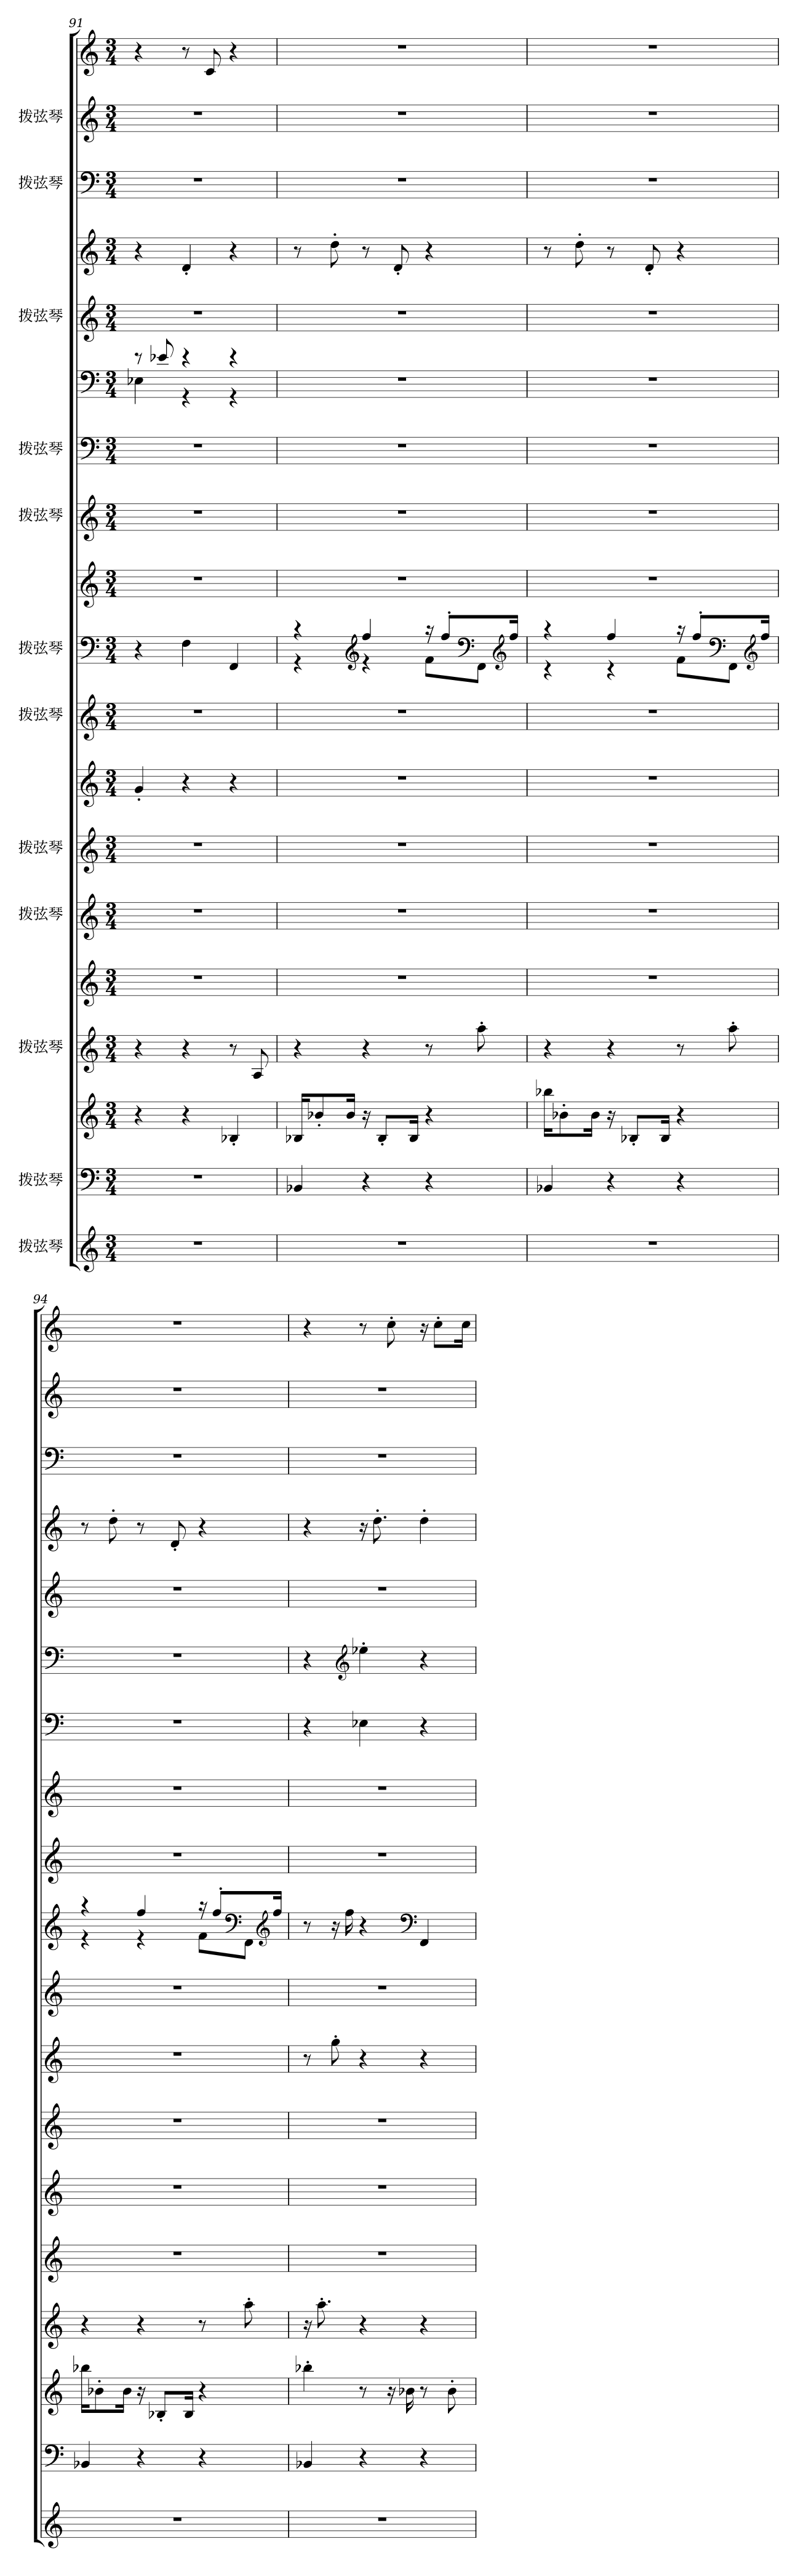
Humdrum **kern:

**kern	**kern	**kern	**kern	**kern	**kern	**kern	**kern	**kern	**kern	**kern	**kern	**kern	**kern	**kern	**kern	**kern	**kern	**kern
*part12	*part11	*part11	*part10	*part10	*part9	*part8	*part8	*part7	*part6	*part6	*part5	*part4	*part4	*part3	*part3	*part2	*part1	*part1
*staff19	*staff18	*staff17	*staff16	*staff15	*staff14	*staff13	*staff12	*staff11	*staff10	*staff9	*staff8	*staff7	*staff6	*staff5	*staff4	*staff3	*staff2	*staff1
*I"拨弦琴	*I"拨弦琴	*	*I"拨弦琴	*	*I"拨弦琴	*I"拨弦琴	*	*I"拨弦琴	*I"拨弦琴	*	*I"拨弦琴	*I"拨弦琴	*	*I"拨弦琴	*	*I"拨弦琴	*I"拨弦琴	*
*clefG2	*clefF4	*clefG2	*clefG2	*clefG2	*clefG2	*clefG2	*clefG2	*clefG2	*clefF4	*clefG2	*clefG2	*clefF4	*clefF4	*clefG2	*clefG2	*clefF4	*clefG2	*clefG2
*k[]	*k[]	*k[]	*k[]	*k[]	*k[]	*k[]	*k[]	*k[]	*k[]	*k[]	*k[]	*k[]	*k[]	*k[]	*k[]	*k[]	*k[]	*k[]
*M3/4	*M3/4	*M3/4	*M3/4	*M3/4	*M3/4	*M3/4	*M3/4	*M3/4	*M3/4	*M3/4	*M3/4	*M3/4	*M3/4	*M3/4	*M3/4	*M3/4	*M3/4	*M3/4
=91	=91	=91	=91	=91	=91	=91	=91	=91	=91	=91	=91	=91	=91	=91	=91	=91	=91	=91
*	*	*	*	*	*	*	*	*	*	*	*	*	*^	*	*	*	*	*
2.r	2.r	4r	4r	2.r	2.r	2.r	4g'/	2.r	4r	2.r	2.r	2.r	8r	4E-X\	2.r	4r	2.r	2.r	4r
.	.	.	.	.	.	.	.	.	.	.	.	.	8e-X/	.	.	.	.	.	.
.	.	4r	4r	.	.	.	4r	.	4F\	.	.	.	4r	4r	.	4d'/	.	.	8r
.	.	.	.	.	.	.	.	.	.	.	.	.	.	.	.	.	.	.	8c/
.	.	4B-X'/	8r	.	.	.	4r	.	4FF/	.	.	.	4r	4r	.	4r	.	.	4r
.	.	.	8A/	.	.	.	.	.	.	.	.	.	.	.	.	.	.	.	.
*	*	*	*	*	*	*	*	*	*	*	*	*	*v	*v	*	*	*	*	*
!!LO:PB:g=z
=92	=92	=92	=92	=92	=92	=92	=92	=92	=92	=92	=92	=92	=92	=92	=92	=92	=92	=92
*	*	*	*	*	*	*	*	*	*^	*	*	*	*	*	*	*	*	*
2.r	4BB-X/	16B-X/KL	4r	2.r	2.r	2.r	2.r	2.r	4r	4r	2.r	2.r	2.r	2.r	2.r	8r	2.r	2.r	2.r
.	.	8b-X'/	.	.	.	.	.	.	.	.	.	.	.	.	.	.	.	.	.
.	.	.	.	.	.	.	.	.	.	.	.	.	.	.	.	8dd'\	.	.	.
.	.	16b-/Jk	.	.	.	.	.	.	.	.	.	.	.	.	.	.	.	.	.
*	*	*	*	*	*	*	*	*	*clefG2	*	*	*	*	*	*	*	*	*	*
.	4r	16r	4r	.	.	.	.	.	4ff/	4r	.	.	.	.	.	8r	.	.	.
.	.	8B-'/L	.	.	.	.	.	.	.	.	.	.	.	.	.	.	.	.	.
.	.	.	.	.	.	.	.	.	.	.	.	.	.	.	.	8d'/	.	.	.
.	.	16B-/Jk	.	.	.	.	.	.	.	.	.	.	.	.	.	.	.	.	.
.	4r	4r	8r	.	.	.	.	.	16r	8f\L	.	.	.	.	.	4r	.	.	.
.	.	.	.	.	.	.	.	.	8ff'/L	.	.	.	.	.	.	.	.	.	.
*	*	*	*	*	*	*	*	*	*clefF4	*	*	*	*	*	*	*	*	*	*
.	.	.	8aa'\	.	.	.	.	.	.	8FF\J	.	.	.	.	.	.	.	.	.
*	*	*	*	*	*	*	*	*	*clefG2	*	*	*	*	*	*	*	*	*	*
.	.	.	.	.	.	.	.	.	16ff/Jk	.	.	.	.	.	.	.	.	.	.
=93	=93	=93	=93	=93	=93	=93	=93	=93	=93	=93	=93	=93	=93	=93	=93	=93	=93	=93	=93
2.r	4BB-X/	16bb-X\KL	4r	2.r	2.r	2.r	2.r	2.r	4r	4r	2.r	2.r	2.r	2.r	2.r	8r	2.r	2.r	2.r
.	.	8b-X'\	.	.	.	.	.	.	.	.	.	.	.	.	.	.	.	.	.
.	.	.	.	.	.	.	.	.	.	.	.	.	.	.	.	8dd'\	.	.	.
.	.	16b-\Jk	.	.	.	.	.	.	.	.	.	.	.	.	.	.	.	.	.
.	4r	16r	4r	.	.	.	.	.	4ff/	4r	.	.	.	.	.	8r	.	.	.
.	.	8B-X'/L	.	.	.	.	.	.	.	.	.	.	.	.	.	.	.	.	.
.	.	.	.	.	.	.	.	.	.	.	.	.	.	.	.	8d'/	.	.	.
.	.	16B-/Jk	.	.	.	.	.	.	.	.	.	.	.	.	.	.	.	.	.
.	4r	4r	8r	.	.	.	.	.	16r	8f\L	.	.	.	.	.	4r	.	.	.
.	.	.	.	.	.	.	.	.	8ff'/L	.	.	.	.	.	.	.	.	.	.
*	*	*	*	*	*	*	*	*	*clefF4	*	*	*	*	*	*	*	*	*	*
.	.	.	8aa'\	.	.	.	.	.	.	8FF\J	.	.	.	.	.	.	.	.	.
*	*	*	*	*	*	*	*	*	*clefG2	*	*	*	*	*	*	*	*	*	*
.	.	.	.	.	.	.	.	.	16ff/Jk	.	.	.	.	.	.	.	.	.	.
!!LO:PB:g=z
=94	=94	=94	=94	=94	=94	=94	=94	=94	=94	=94	=94	=94	=94	=94	=94	=94	=94	=94	=94
2.r	4BB-X/	16bb-X\KL	4r	2.r	2.r	2.r	2.r	2.r	4r	4r	2.r	2.r	2.r	2.r	2.r	8r	2.r	2.r	2.r
.	.	8b-X'\	.	.	.	.	.	.	.	.	.	.	.	.	.	.	.	.	.
.	.	.	.	.	.	.	.	.	.	.	.	.	.	.	.	8dd'\	.	.	.
.	.	16b-\Jk	.	.	.	.	.	.	.	.	.	.	.	.	.	.	.	.	.
.	4r	16r	4r	.	.	.	.	.	4ff/	4r	.	.	.	.	.	8r	.	.	.
.	.	8B-X'/L	.	.	.	.	.	.	.	.	.	.	.	.	.	.	.	.	.
.	.	.	.	.	.	.	.	.	.	.	.	.	.	.	.	8d'/	.	.	.
.	.	16B-/Jk	.	.	.	.	.	.	.	.	.	.	.	.	.	.	.	.	.
.	4r	4r	8r	.	.	.	.	.	16r	8f\L	.	.	.	.	.	4r	.	.	.
.	.	.	.	.	.	.	.	.	8ff'/L	.	.	.	.	.	.	.	.	.	.
*	*	*	*	*	*	*	*	*	*clefF4	*	*	*	*	*	*	*	*	*	*
.	.	.	8aa'\	.	.	.	.	.	.	8FF\J	.	.	.	.	.	.	.	.	.
*	*	*	*	*	*	*	*	*	*clefG2	*	*	*	*	*	*	*	*	*	*
.	.	.	.	.	.	.	.	.	16ff/Jk	.	.	.	.	.	.	.	.	.	.
*	*	*	*	*	*	*	*	*	*v	*v	*	*	*	*	*	*	*	*	*
=95	=95	=95	=95	=95	=95	=95	=95	=95	=95	=95	=95	=95	=95	=95	=95	=95	=95	=95
2.r	4BB-X/	4bb-X'\	16r	2.r	2.r	2.r	8r	2.r	8r	2.r	2.r	4r	4r	2.r	4r	2.r	2.r	4r
.	.	.	8.aa'\	.	.	.	.	.	.	.	.	.	.	.	.	.	.	.
.	.	.	.	.	.	.	8gg'\	.	16r	.	.	.	.	.	.	.	.	.
.	.	.	.	.	.	.	.	.	16ff\	.	.	.	.	.	.	.	.	.
*	*	*	*	*	*	*	*	*	*	*	*	*	*clefG2	*	*	*	*	*
.	4r	8r	4r	.	.	.	4r	.	4r	.	.	4E-X\	4ee-X'\	.	16r	.	.	8r
.	.	.	.	.	.	.	.	.	.	.	.	.	.	.	8.dd'\	.	.	.
.	.	16r	.	.	.	.	.	.	.	.	.	.	.	.	.	.	.	8cc'\
.	.	16b-X\	.	.	.	.	.	.	.	.	.	.	.	.	.	.	.	.
*	*	*	*	*	*	*	*	*	*clefF4	*	*	*	*	*	*	*	*	*
.	4r	8r	4r	.	.	.	4r	.	4FF/	.	.	4r	4r	.	4dd'\	.	.	16r
.	.	.	.	.	.	.	.	.	.	.	.	.	.	.	.	.	.	8cc'\L
.	.	8b-'\	.	.	.	.	.	.	.	.	.	.	.	.	.	.	.	.
.	.	.	.	.	.	.	.	.	.	.	.	.	.	.	.	.	.	16cc\Jk
=	=	=	=	=	=	=	=	=	=	=	=	=	=	=	=	=	=	=
*-	*-	*-	*-	*-	*-	*-	*-	*-	*-	*-	*-	*-	*-	*-	*-	*-	*-	*-
